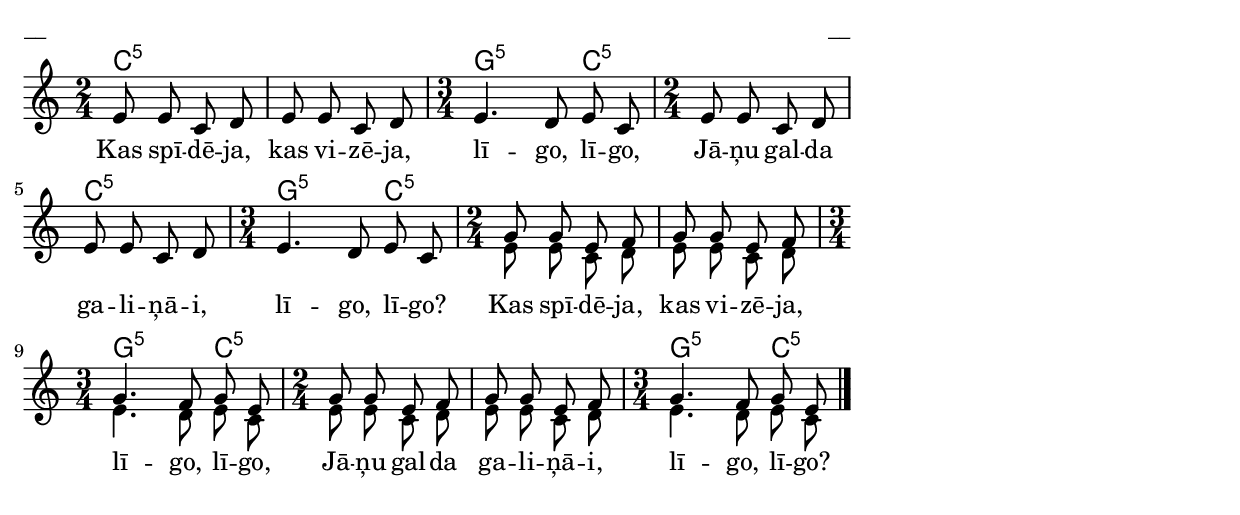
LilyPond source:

\version "2.13.16"
%\header {
%    title = "Kas spīdēja, kas vizēja"
%}
\paper {
line-width = 14\cm
left-margin = 0.4\cm
between-system-padding = 0.1\cm
between-system-space = 0.1\cm
}
\layout {
indent = #0
ragged-last = ##f
}


voiceA = \relative c' {
\clef "treble"
\key c \major
\time 2/4
e8 e c d | e8 e c d 
\time 3/4
e4. d8 e c
\time 2/4
e8 e c d | e8 e c d | 
\time 3/4
e4. d8 e c
\time 2/4
g'8 g e f | g g e f 
\time 3/4
g4. f8 g e 
\time 2/4
g8 g e f | g g e f 
\time 3/4
g4. f8 g e
\bar "|."
} 

lyricA = \lyricmode {
Kas spī -- dē -- ja, kas vi -- zē -- ja, lī -- go, lī -- go, 
Jā -- ņu gal -- da ga -- li -- ņā -- i, lī -- go, lī -- go? 
Kas spī -- dē -- ja, kas vi -- zē -- ja, lī -- go, lī -- go, 
Jā -- ņu gal -- da ga -- li -- ņā -- i, lī -- go, lī -- go? 
}

voiceB = \relative c' {
\clef "treble"
\key c \major
\time 2/4
s2 s2
\time 3/4
s2.
\time 2/4
s2 s2
\time 3/4
s2.
\time 2/4
e8 e c d | e8 e c d 
\time 3/4
e4. d8 e c
\time 2/4
e8 e c d | e8 e c d | 
\time 3/4
e4. d8 e c
\bar "|."
} 

chordsA = \chordmode {
\time 2/4
c2:5 | c2:5 | 
\time 3/4
g2:5 c4:5 | 
\time 2/4
c2:5 | c2:5 | 
\time 3/4
g2:5 c4:5 | 
\time 2/4
c2:5 | c2:5 | 
\time 3/4
g2:5 c4:5 | 
\time 2/4
c2:5 | c2:5 | 
\time 3/4
g2:5 c4:5 | 
}

fullScore = <<
\new ChordNames { 
\set chordChanges = ##t
\chordsA 
}
\new Staff {
<<
\new Voice = "voiceA" { \voiceOne \autoBeamOff \voiceA }
\lyricsto "voiceA" \new Lyrics \lyricA
\new Voice = "voiceB" { \voiceTwo \autoBeamOff \voiceB }
>>
}
>>

\score {
\fullScore
\header { piece = "__" opus = "__" }
}
\markup { \with-color #(x11-color 'white) \sans \smaller "__" }
\score {
\unfoldRepeats
\fullScore
\midi {
\context { \Staff \remove "Staff_performer" }
\context { \Voice \consists "Staff_performer" }
}
}


